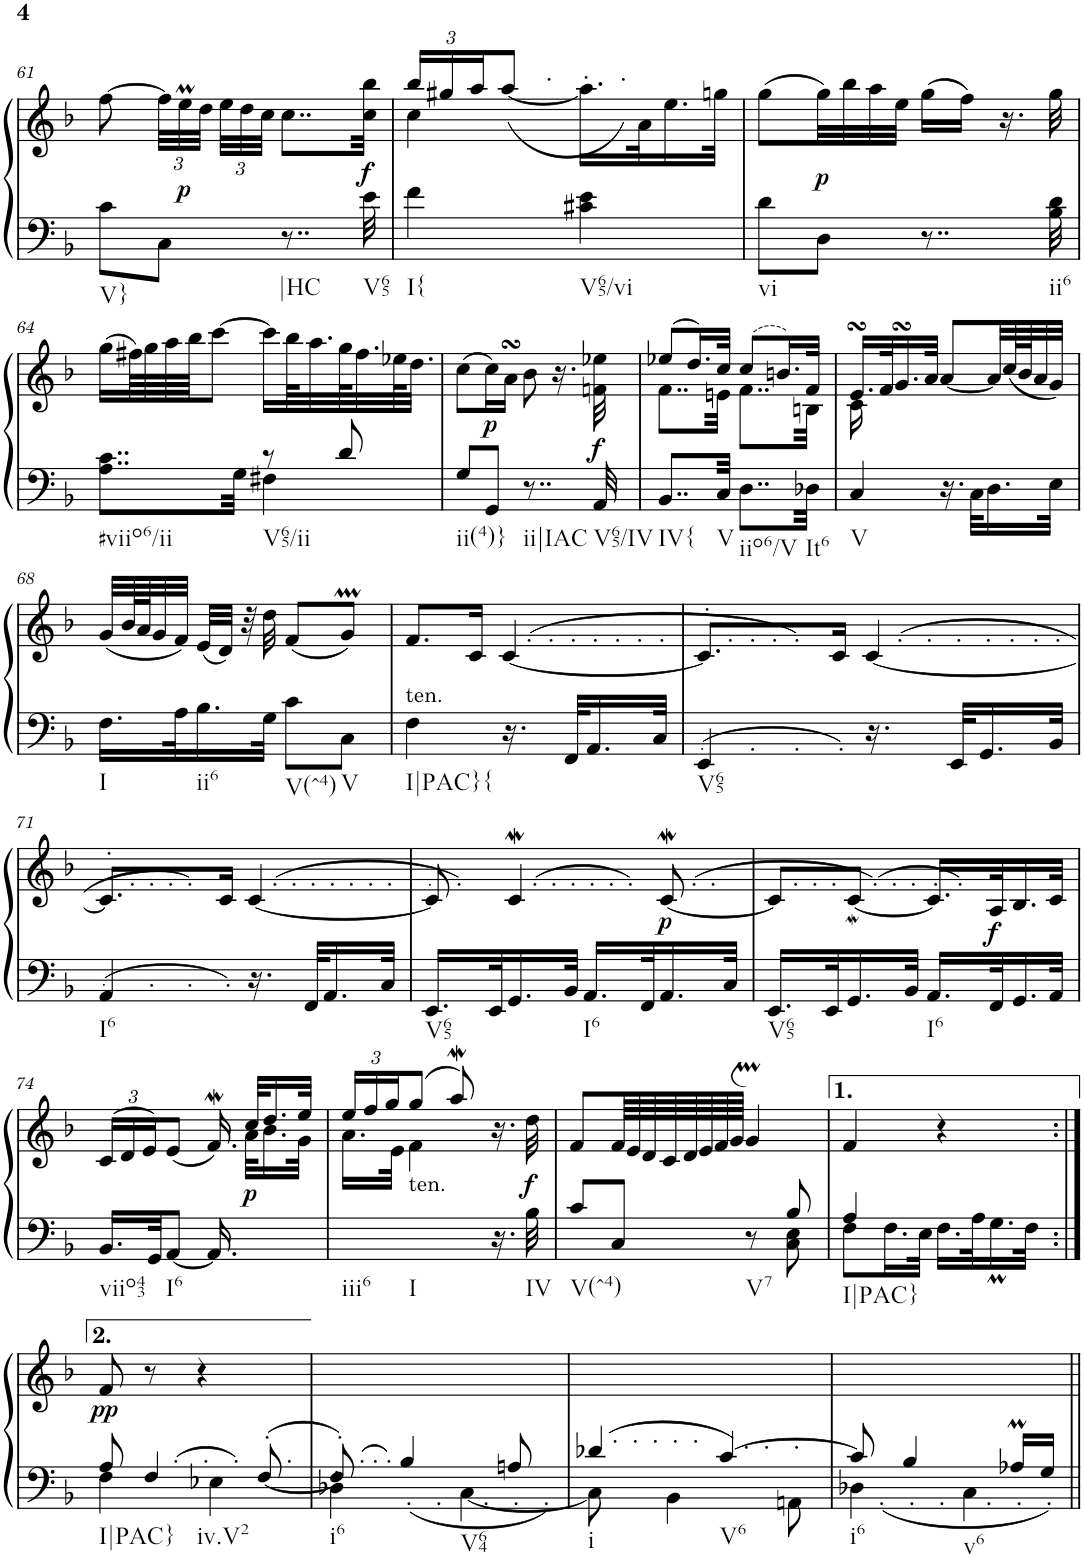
**kern	**kern	**dynam
*part1	*part1	*part1
*staff2	*staff1	*staff1/2
*I"Harpsichord	*	*
*I'Hch.	*	*
!!LO:PB:g=z
*clefF4	*clefG2	*
*k[b-]	*k[b-]	*
*M2/4	*M2/4	*
=61	=61	=61
!LO:TX:b:t=V}	!	!
8c\L	[8ff\	.
*	*Xbrackettup	*
8C\J	48ff\LLL]	.
!	!	!LO:DY:b
.	48eem\	p
.	48dd\JJJ	.
.	48ee\LLL	.
.	48dd\	.
.	48cc\JJJ	.
!LO:TX:b:t=|HC	!	!
8..r	8..cc\L	.
!LO:TX:b:t=V65	!	!
!	!	!LO:DY:b
32e\	32cc\ 32bb-\Jkk	f
=62	=62	=62
*	*^	*
*	*	*^	*
!LO:TX:b:t=I{	!	!	!	!
4f\	24bb-/LL	4cc\	8ryy	.
.	24gg#X/	.	.	.
.	24aa/J	.	.	.
.	(<[<8aa/J	.	16aa!	.
.	.	.	16aa'!	.
!LO:TX:b:t=V65/vi	!	!	!	!
4c#X\ 4e\	16.aa'\LL]	4ryy	16aa!	.
.	.	.	16aa'!)	.
.	32a\K	.	.	.
.	16.ee\	.	8ryy	.
.	32ggn\JJk	.	.	.
*	*v	*v	*v	*
=63	=63	=63
!LO:TX:b:t=vi	!	!
8d\L	(>8gg\L	.
!	!	!LO:DY:b
8D\J	32gg\LL)	p
.	32bb-\	.
.	32aa\	.
.	32ee\JJJ	.
8..r	(>16gg\LL	.
.	16ff\JJ)	.
.	16.r	.
!LO:TX:b:t=ii6	!	!
32B-\ 32d\	32gg\	.
!!LO:LB:g=z
=64	=64	=64
*^	*	*
!LO:TX:b:t=#viio6/ii	!	!	!
8..A\ 8..c\L	4ryy	(>16gg\LL	.
.	.	64ff#X\LL)	.
.	.	64gg\	.
.	.	64aa\	.
.	.	64bb-\JJJ	.
.	.	[8ccc\J	.
32G\Jkk	.	.	.
!LO:TX:b:t=V65/ii	!	!	!
8r	4F#X\	16ccc\LL]	.
.	.	64bb-\KL	.
.	.	32.aa\	.
8d/	.	64gg\K	.
.	.	32.ff#\	.
.	.	64ee-X\K	.
.	.	32.dd\JJJ	.
*v	*v	*	*
=65	=65	=65
!LO:TX:b:t=ii(4)}	!	!
8G/L	(>8cc\L	.
!	!	!LO:DY:b
8GG/J	16cc\L)	p
.	16asSsS\JJ	.
!LO:TX:b:t=ii|IAC	!	!
8..r	8b-\	.
.	16.r	.
!LO:TX:b:t=V65/IV	!	!
!	!	!LO:DY:b
32AA/	32fn\ 32ee-X\	f
=66	=66	=66
*	*^	*
!LO:TX:b:t=IV{	!	!	!
8..BB-/L	(>8ee-X/L	8..f\L	.
.	16.dd/L)	.	.
!LO:TX:b:t=V	!	!	!
32C/Jkk	32cc/JJk	32en\Jkk	.
!LO:TX:b:t=iio6/V	!	!	!
8..D\L	(>8cc/L	8..f\L	.
.	16.bn/L)	.	.
!LO:TX:b:t=It6	!	!	!
32D-X\Jkk	32f/JJk	32Bn\Jkk	.
=67	=67	=67	=67
!LO:TX:b:t=V	!	!	!
4C/	16.esSsS/LL	16c\	.
.	.	4..ryy	.
.	32f/K	.	.
.	16.gsSSS/	.	.
.	32a/JJk	.	.
16.r	[8a/L	.	.
32C\KLL	.	.	.
16.D\	32a/LL]	.	.
.	(<64cc/L	.	.
.	64b-/J	.	.
.	32a/	.	.
32E\JJk	32g/JJJ)	.	.
*	*v	*v	*
!!LO:LB:g=z
=68	=68	=68
!LO:TX:b:t=I	!	!
16.F\LL	(<32g/LLL	.
.	64b-/L	.
.	64a/J	.
.	32g/	.
32A\K	32f/JJJ)	.
!LO:TX:b:t=ii6	!	!
16.B-\	(<32e/LLL	.
.	32d/JJJ)	.
.	32r	.
32G\JJk	32dd\	.
!LO:TX:b:t=V(^4)	!	!
8c\L	(<8f/L	.
!LO:TX:b:t=V	!	!
8C\J	8gM/J)	.
=69	=69	=69
*	*^	*
!LO:TX:a:t=ten.	!	!	!
!LO:TX:b:t=I|PAC}{	!	!	!
4F\	8.f/L	32ryy	.
*	*v	*v	*
.	16c/Jk	.
16.r	[4c/	.
*	*^	*
.	.	(>32c'>!	.
.	.	32c'>!	.
32FF/KLL	.	32c'>!	.
16.AA/	.	32c'>!	.
.	.	32c'>!	.
.	.	32c'>!	.
32C/JJk	.	32c'>!	.
=70	=70	=70	=70
*^	*	*	*
!LO:TX:b:t=V65	!	!	!	!
4EE/	16EE'>!	8.c'>/L]	32ryy	.
.	.	.	32c'>!	.
.	16EE'>!	.	32c'>!	.
.	.	.	32c'>!	.
.	16EE'>!	.	32c'>!)	.
.	.	.	8ryy	.
.	16EE'>!	16c/Jk	.	.
16.r	4ryy	[4c/	.	.
.	.	.	(>32c'>!	.
.	.	.	32c'>!	.
32EE/KLL	.	.	32c'>!	.
16.GG/	.	.	32c'>!	.
.	.	.	32c'>!	.
.	.	.	32c'>!	.
32BB-/JJk	.	.	32c'>!	.
!!LO:LB:g=z	!!
=71	=71	=71	=71	=71
!LO:TX:b:t=I6	!	!	!	!
4AA/	16AA'>!	8.c'>/L]	32ryy	.
.	.	.	32c'>!	.
.	16AA'>!	.	32c'>!	.
.	.	.	32c'>!	.
.	16AA'>!	.	32c'>!)	.
.	.	.	8ryy	.
.	16AA'>!	16c/Jk	.	.
16.r	4ryy	[4c/	.	.
.	.	.	(>32c'>!	.
.	.	.	32c'>!	.
32FF/KLL	.	.	32c'>!	.
16.AA/	.	.	32c'>!	.
.	.	.	32c'>!	.
.	.	.	32c'>!	.
32C/JJk	.	.	32c'>!	.
*v	*v	*	*	*
=72	=72	=72	=72
!LO:TX:b:t=V65	!	!	!
16.EE/LL	8c/]	32c'>!	.
.	.	32c'>!)	.
.	.	16.ryy	.
32EE/K	.	.	.
16.GG/	4cW/	.	.
.	.	(>32c'>!	.
.	.	32c'>!	.
32BB-/JJk	.	32c'>!	.
!LO:TX:b:t=I6	!	!	!
16.AA/LL	.	32c'>!	.
.	.	32c'>!	.
.	.	32c'>!)	.
32FF/K	.	16ryy	.
!	!	!	!LO:DY:b
16.AA/	[8cW/	.	p
.	.	(>32c'>!	.
.	.	32c'>!	.
32C/JJk	.	32ryy	.
=73	=73	=73	=73
!LO:TX:b:t=V65	!	!	!
16.EE/LL	8c/L]	32c!	.
.	.	32c'>!	.
.	.	32c'>!	.
32EE/K	.	32c'>!	.
16.GG/	[8c/J	32cW!	.
.	.	(>32c'>!)	.
.	.	32c'>!	.
32BB-/JJk	.	32c'>!	.
!LO:TX:b:t=I6	!	!	!
16.AA/LL	16.c/LL]	32c'>!	.
.	.	32c'>!)	.
.	.	8.ryy	.
!	!	!	!LO:DY:b
32FF/K	32A/K	.	f
16.GG/	16.B-/	.	.
32AA/JJk	32c/JJk	.	.
!!LO:LB:g=z	!!
=74	=74	=74	=74
!LO:TX:b:t=viio43	!	!	!
16.BB-/LL	(>24c/LL	16.ryy	.
.	24d/	.	.
.	24e/J)	.	.
*	*v	*v	*
32GG/JK	.	.
!LO:TX:b:t=I6	!	!
[8AA/J	(<8e/J	.
16.AA/]	16.fw/)	.
*	*^	*
!	!	!	!LO:DY:b
32ryy	32cc/KLL	32a\KLL	p
8ryy	16.dd/	16.b-\	.
.	32ee/JJk	32g\JJk	.
=75	=75	=75	=75
*^	*	*	*
!LO:TX:b:t=iii6	!	!	!	!
!LO:TX:b:t=I	!	!	!	!
4ryy	4.ryy	24ee/LL	16.a\LL	.
.	.	24ff/	.	.
.	.	24gg/J	.	.
.	.	.	32e\JJk	.
!	!	!LO:TX:b:t=ten.	!	!
.	.	(>8gg/J	4f\	.
8ryy	.	8aaW/)	.	.
16.r	16.ryy	16.r	8ryy	.
!LO:TX:b:t=IV	!	!	!	!
!	!	!	!	!LO:DY:b
32B-\	32ryy	32dd\	.	f
*	*	*v	*v	*
=76	=76	=76	=76
!LO:TX:b:t=V(^4)	!	!	!
8c/L	4.ryy	8f/L	.
8C/J	.	64f/LLL	.
.	.	64e/	.
.	.	64d/	.
.	.	64c/	.
.	.	64d/	.
.	.	64e/	.
.	.	64f/	.
.	.	64g/JJJJ	.
!LO:TX:b:t=V7	!	!	!
8r	.	4gM/	.
8B-/	8C\ 8E\	.	.
=77	=77	=77	=77
!LO:TX:b:t=I|PAC}	!	!	!
4A/	8F\L	4f/	.
.	16.F\L	.	.
.	32E\JJk	.	.
4ryy	16.F\LL	4r	.
.	32A\K	.	.
.	16.GM\	.	.
.	32F\JJk	.	.
!!LO:LB:g=z
=77X1:|!	=77X1:|!	=77X1:|!	=77X1:|!
*	*^	*	*
!LO:TX:b:t=I|PAC}	!	!	!	!
!	!	!	!	!LO:DY:b
8A/	4F\	8.ryy	8f/	pp
4F/	.	.	8r	.
.	.	16F'>!	.	.
!	!LO:TX:b:t=iv.V2	!	!	!
.	4E-X\	16F'>!	4r	.
.	.	16F'>!	.	.
[<8F'/	.	16ryy	.	.
.	.	32F'>!	.	.
.	.	32ryy	.	.
=77X2	=77X2	=77X2	=77X2	=77X2
!LO:TX:b:t=i6	!	!	!	!
8F'/]	4D-X'>\	16ryy	2ryy	.
.	.	64F'!	.	.
.	.	64F'!	.	.
.	.	32D-!' 32F!'	.	.
4B-/	.	16D-'<!	.	.
.	.	16D-'<!	.	.
!	!LO:TX:b:t=V64	!	!	!
.	[4C\	16ryy	.	.
.	.	16C'<!	.	.
8An/	.	16C'<!	.	.
.	.	16C'<!	.	.
=77X3	=77X3	=77X3	=77X3	=77X3
!LO:TX:b:t=i	!	!	!	!
4d-X/	8C\]	32ryy	2ryy	.
.	.	32d-'!	.	.
.	.	32d-'!	.	.
.	.	32d-'!	.	.
!	!LO:TX:b:t=V6	!	!	!
.	4BB-\	32d-'!	.	.
.	.	32d-'!	.	.
.	.	16.ryy	.	.
[>4c/	.	.	.	.
.	.	32c'>!	.	.
.	.	16c'>!	.	.
.	8AAn\	16c'>!	.	.
.	.	16ryy	.	.
=77X4	=77X4	=77X4	=77X4	=77X4
!LO:TX:b:t=i6	!	!	!	!
8c/]	4D-X\	16ryy	2ryy	.
.	.	16D-'<!	.	.
4B-/	.	16D-'<!	.	.
.	.	16D-'<!	.	.
!	!LO:TX:b:t=v6	!	!	!
.	4C\	16ryy	.	.
.	.	16C'<!	.	.
16A-XM/LL	.	16C'<!	.	.
16G/JJ	.	16C'<!	.	.
*v	*v	*v	*	*
=||	=||	=||
*-	*-	*-
